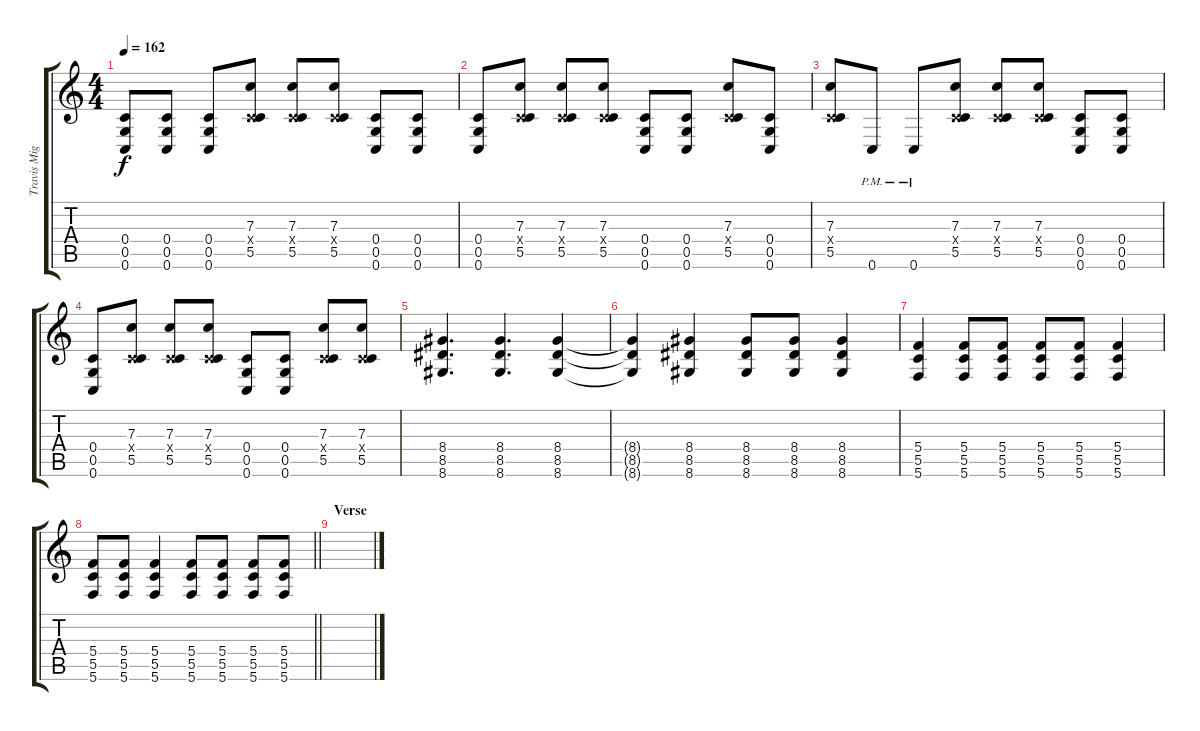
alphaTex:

\track ("Travis Miguel" "Travis Mig") {instrument distortionguitar}
\staff {score tabs}
\tuning (D4 A3 F3 C3 G2 C2) {hide}
\ts (4 4)
\tempo 162
\clef g2
\ks c
(0.4 0.5 0.6).8{dy f} (0.4 0.5 0.6).8 (0.4 0.5 0.6).8 (7.3 0.4{x} 5.5).8 (7.3 0.4{x} 5.5).8 (7.3 0.4{x} 5.5).8 (0.4 0.5 0.6).8 (0.4 0.5 0.6).8 |
(0.4 0.5 0.6).8 (7.3 0.4{x} 5.5).8 (7.3 0.4{x} 5.5).8 (7.3 0.4{x} 5.5).8 (0.4 0.5 0.6).8 (0.4 0.5 0.6).8 (7.3 0.4{x} 5.5).8 (0.4 0.5 0.6).8 |
(7.3 0.4{x} 5.5).8 0.6{pm}.8 0.6{pm}.8 (7.3 0.4{x} 5.5).8 (7.3 0.4{x} 5.5).8 (7.3 0.4{x} 5.5).8 (0.4 0.5 0.6).8 (0.4 0.5 0.6).8 |
(0.4 0.5 0.6).8 (7.3 0.4{x} 5.5).8 (7.3 0.4{x} 5.5).8 (7.3 0.4{x} 5.5).8 (0.4 0.5 0.6).8 (0.4 0.5 0.6).8 (7.3 0.4{x} 5.5).8 (7.3 0.4{x} 5.5).8 |
(8.4 8.5 8.6).4{d} (8.4 8.5 8.6).4{d} (8.4 8.5 8.6).4 |
(8.4{t} 8.5{t} 8.6{t}).4 (8.4 8.5 8.6).4 (8.4 8.5 8.6).8 (8.4 8.5 8.6).8 (8.4 8.5 8.6).4 |
(5.4 5.5 5.6).4 (5.4 5.5 5.6).8 (5.4 5.5 5.6).8 (5.4 5.5 5.6).8 (5.4 5.5 5.6).8 (5.4 5.5 5.6).4 |
\barLineRight lightlight
(5.4 5.5 5.6).8 (5.4 5.5 5.6).8 (5.4 5.5 5.6).4 (5.4 5.5 5.6).8 (5.4 5.5 5.6).8 (5.4 5.5 5.6).8 (5.4 5.5 5.6).8 |
\section ("" "Verse")
